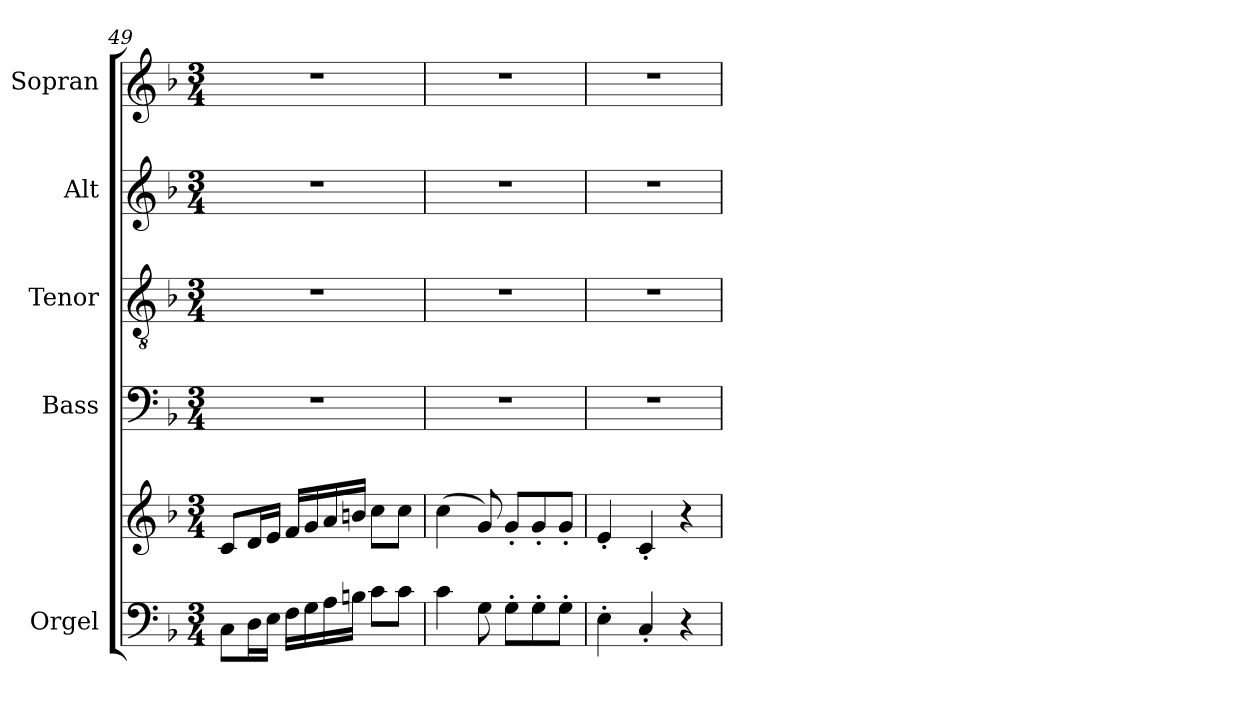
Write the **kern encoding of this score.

**kern	**kern	**kern	**kern	**kern	**kern
*part5	*part5	*part4	*part3	*part2	*part1
*staff6	*staff5	*staff4	*staff3	*staff2	*staff1
*I"Orgel	*	*I"Bass	*I"Tenor	*I"Alt	*I"Sopran
*I'Org.	*	*I'B.	*I'T.	*I'A.	*I'S.
*clefF4	*clefG2	*clefF4	*clefGv2	*clefG2	*clefG2
*k[b-]	*k[b-]	*k[b-]	*k[b-]	*k[b-]	*k[b-]
*F:	*F:	*F:	*F:	*F:	*F:
*M3/4	*M3/4	*M3/4	*M3/4	*M3/4	*M3/4
=49	=49	=49	=49	=49	=49
8C\L	8c/L	2.r	2.r	2.r	2.r
16D\L	16d/L	.	.	.	.
16E\JJ	16e/JJ	.	.	.	.
16F\LL	16f/LL	.	.	.	.
16G\	16g/	.	.	.	.
16A\	16a/	.	.	.	.
16Bn\JJ	16bn/JJ	.	.	.	.
8c\L	8cc\L	.	.	.	.
8c\J	8cc\J	.	.	.	.
!!LO:LB:g=z
=50	=50	=50	=50	=50	=50
4c\	(>4cc\	2.r	2.r	2.r	2.r
8G\	8g/)	.	.	.	.
8G'>\L	8g'</L	.	.	.	.
8G'>\	8g'</	.	.	.	.
8G'>\J	8g'</J	.	.	.	.
=51	=51	=51	=51	=51	=51
4E'>\	4e'</	2.r	2.r	2.r	2.r
4C'</	4c'</	.	.	.	.
4r	4r	.	.	.	.
=	=	=	=	=	=
*-	*-	*-	*-	*-	*-
